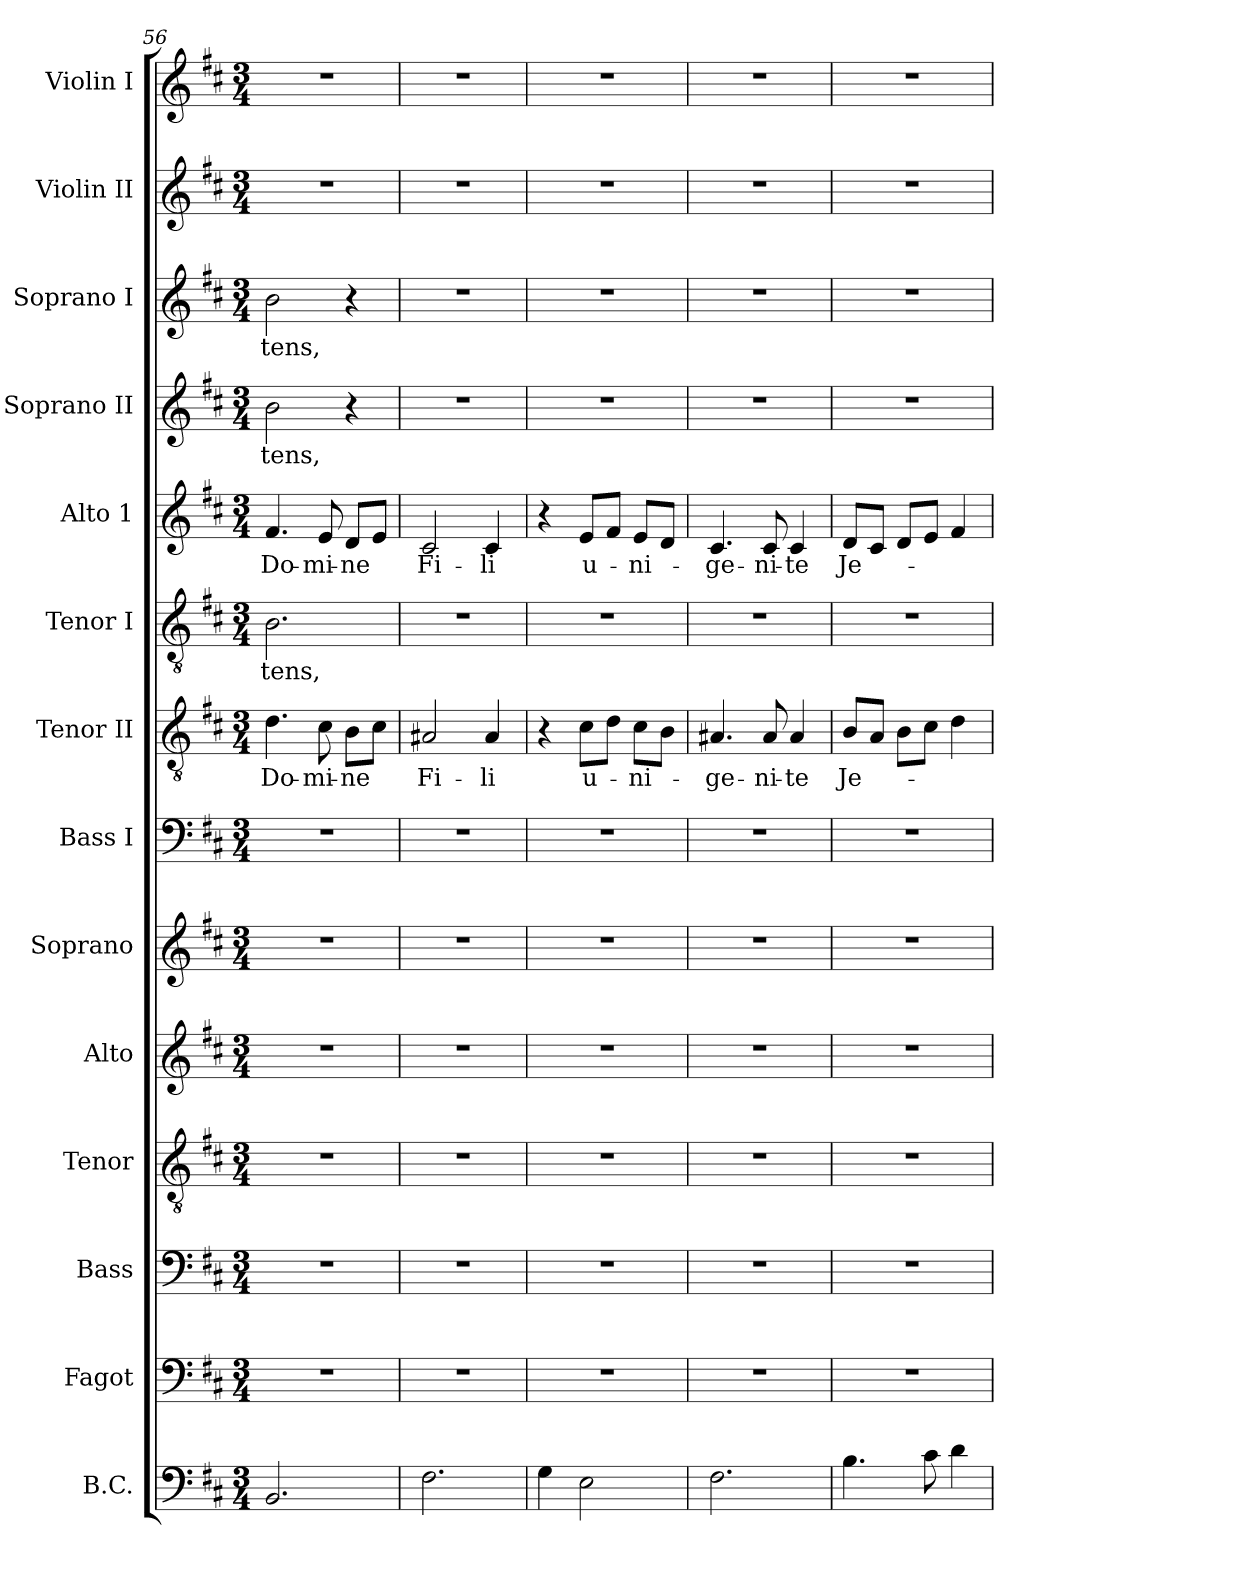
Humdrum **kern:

**kern	**kern	**kern	**kern	**kern	**kern	**kern	**kern	**text	**kern	**text	**kern	**text	**kern	**text	**kern	**text	**kern	**kern
*part14	*part13	*part12	*part11	*part10	*part9	*part8	*part7	*part7	*part6	*part6	*part5	*part5	*part4	*part4	*part3	*part3	*part2	*part1
*staff14	*staff13	*staff12	*staff11	*staff10	*staff9	*staff8	*staff7	*staff7	*staff6	*staff6	*staff5	*staff5	*staff4	*staff4	*staff3	*staff3	*staff2	*staff1
*I"B.C.	*I"Fagot	*I"Bass	*I"Tenor	*I"Alto	*I"Soprano	*I"Bass I	*I"Tenor II	*	*I"Tenor I	*	*I"Alto 1	*	*I"Soprano II	*	*I"Soprano I	*	*I"Violin II	*I"Violin I
*I'B.C.	*I'Fg	*	*I'T-R	*	*I'S-R	*I'B1	*I'T2	*	*I'T1	*	*I'A1	*	*I'S2	*	*I'S1	*	*I'Vln. II	*I'Vln. I
*clefF4	*clefF4	*clefF4	*clefGv2	*clefG2	*clefG2	*clefF4	*clefGv2	*	*clefGv2	*	*clefG2	*	*clefG2	*	*clefG2	*	*clefG2	*clefG2
*k[f#c#]	*k[f#c#]	*k[f#c#]	*k[f#c#]	*k[f#c#]	*k[f#c#]	*k[f#c#]	*k[f#c#]	*	*k[f#c#]	*	*k[f#c#]	*	*k[f#c#]	*	*k[f#c#]	*	*k[f#c#]	*k[f#c#]
*D:	*D:	*D:	*D:	*D:	*D:	*D:	*D:	*	*D:	*	*D:	*	*D:	*	*D:	*	*D:	*D:
*M3/4	*M3/4	*M3/4	*M3/4	*M3/4	*M3/4	*M3/4	*M3/4	*	*M3/4	*	*M3/4	*	*M3/4	*	*M3/4	*	*M3/4	*M3/4
=56	=56	=56	=56	=56	=56	=56	=56	=56	=56	=56	=56	=56	=56	=56	=56	=56	=56	=56
!	!	!	!	!	!	!	!	!LO:LY:b	!	!LO:LY:b	!	!LO:LY:b	!	!LO:LY:b	!	!LO:LY:b	!	!
2.BB/	2.r	2.r	2.r	2.r	2.r	2.r	4.d\	Do-	2.B\	-tens,	4.f#/	Do-	2b\	-tens,	2b\	-tens,	2.r	2.r
!	!	!	!	!	!	!	!	!LO:LY:b	!	!	!	!LO:LY:b	!	!	!	!	!	!
.	.	.	.	.	.	.	8c#\	-mi-	.	.	8e/	-mi-	.	.	.	.	.	.
!	!	!	!	!	!	!	!	!LO:LY:b	!	!	!	!LO:LY:b	!	!	!	!	!	!
.	.	.	.	.	.	.	8B\L	-ne	.	.	8d/L	-ne	4r	.	4r	.	.	.
.	.	.	.	.	.	.	8c#\J	.	.	.	8e/J	.	.	.	.	.	.	.
=57	=57	=57	=57	=57	=57	=57	=57	=57	=57	=57	=57	=57	=57	=57	=57	=57	=57	=57
!	!	!	!	!	!	!	!	!LO:LY:b	!	!	!	!LO:LY:b	!	!	!	!	!	!
2.F#\	2.r	2.r	2.r	2.r	2.r	2.r	2A#X/	Fi-	2.r	.	2c#/	Fi-	2.r	.	2.r	.	2.r	2.r
!	!	!	!	!	!	!	!	!LO:LY:b	!	!	!	!LO:LY:b	!	!	!	!	!	!
.	.	.	.	.	.	.	4A#/	-li	.	.	4c#/	-li	.	.	.	.	.	.
=58	=58	=58	=58	=58	=58	=58	=58	=58	=58	=58	=58	=58	=58	=58	=58	=58	=58	=58
4G\	2.r	2.r	2.r	2.r	2.r	2.r	4r	.	2.r	.	4r	.	2.r	.	2.r	.	2.r	2.r
!	!	!	!	!	!	!	!	!LO:LY:b	!	!	!	!LO:LY:b	!	!	!	!	!	!
2E\	.	.	.	.	.	.	8c#\L	u-	.	.	8e/L	u-	.	.	.	.	.	.
.	.	.	.	.	.	.	8d\J	.	.	.	8f#/J	.	.	.	.	.	.	.
!	!	!	!	!	!	!	!	!LO:LY:b	!	!	!	!LO:LY:b	!	!	!	!	!	!
.	.	.	.	.	.	.	8c#\L	-ni-	.	.	8e/L	-ni-	.	.	.	.	.	.
.	.	.	.	.	.	.	8B\J	.	.	.	8d/J	.	.	.	.	.	.	.
=59	=59	=59	=59	=59	=59	=59	=59	=59	=59	=59	=59	=59	=59	=59	=59	=59	=59	=59
!	!	!	!	!	!	!	!	!LO:LY:b	!	!	!	!LO:LY:b	!	!	!	!	!	!
2.F#\	2.r	2.r	2.r	2.r	2.r	2.r	4.A#X/	-ge-	2.r	.	4.c#/	-ge-	2.r	.	2.r	.	2.r	2.r
!	!	!	!	!	!	!	!	!LO:LY:b	!	!	!	!LO:LY:b	!	!	!	!	!	!
.	.	.	.	.	.	.	8A#/	-ni-	.	.	8c#/	-ni-	.	.	.	.	.	.
!	!	!	!	!	!	!	!	!LO:LY:b	!	!	!	!LO:LY:b	!	!	!	!	!	!
.	.	.	.	.	.	.	4A#/	-te	.	.	4c#/	-te	.	.	.	.	.	.
=60	=60	=60	=60	=60	=60	=60	=60	=60	=60	=60	=60	=60	=60	=60	=60	=60	=60	=60
!	!	!	!	!	!	!	!	!LO:LY:b	!	!	!	!LO:LY:b	!	!	!	!	!	!
4.B\	2.r	2.r	2.r	2.r	2.r	2.r	8B/L	Je-	2.r	.	8d/L	Je-	2.r	.	2.r	.	2.r	2.r
.	.	.	.	.	.	.	8A/J	.	.	.	8c#/J	.	.	.	.	.	.	.
.	.	.	.	.	.	.	8B\L	.	.	.	8d/L	.	.	.	.	.	.	.
8c#\	.	.	.	.	.	.	8c#\J	.	.	.	8e/J	.	.	.	.	.	.	.
4d\	.	.	.	.	.	.	4d\	.	.	.	4f#/	.	.	.	.	.	.	.
=	=	=	=	=	=	=	=	=	=	=	=	=	=	=	=	=	=	=
*-	*-	*-	*-	*-	*-	*-	*-	*-	*-	*-	*-	*-	*-	*-	*-	*-	*-	*-
